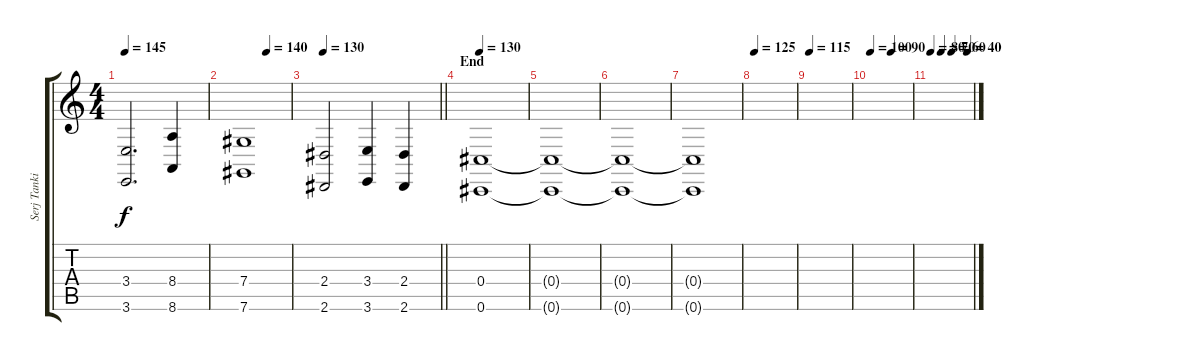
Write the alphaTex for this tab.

\track ("Serj Tankian" "Serj Tanki") {instrument stringensemble1}
\staff {score tabs}
\tuning (Eb4 Bb3 Gb3 Db3 Ab2 Db2) {hide}
\ts (4 4)
\tempo 145
\clef g2
\ks c
(3.4 3.6).2{d dy f} (8.4 8.6).4 |
\tempo (140 0.5)
(7.4 7.6).1 |
\tempo 130
\barLineRight lightlight
(2.4 2.6).2 (3.4 3.6).4 (2.4 2.6).4 |
\section ("" "End")
\tempo 130
(0.4 0.6).1 |
(0.4{t} 0.6{t}).1 |
(0.4{t} 0.6{t}).1 |
(0.4{t} 0.6{t}).1 |
\tempo 125
|
\tempo 115
|
\tempo 100
\tempo (90 0.5)
|
\tempo 80
\tempo (70 0.25)
\tempo (60 0.5)
\tempo (40 0.875)
